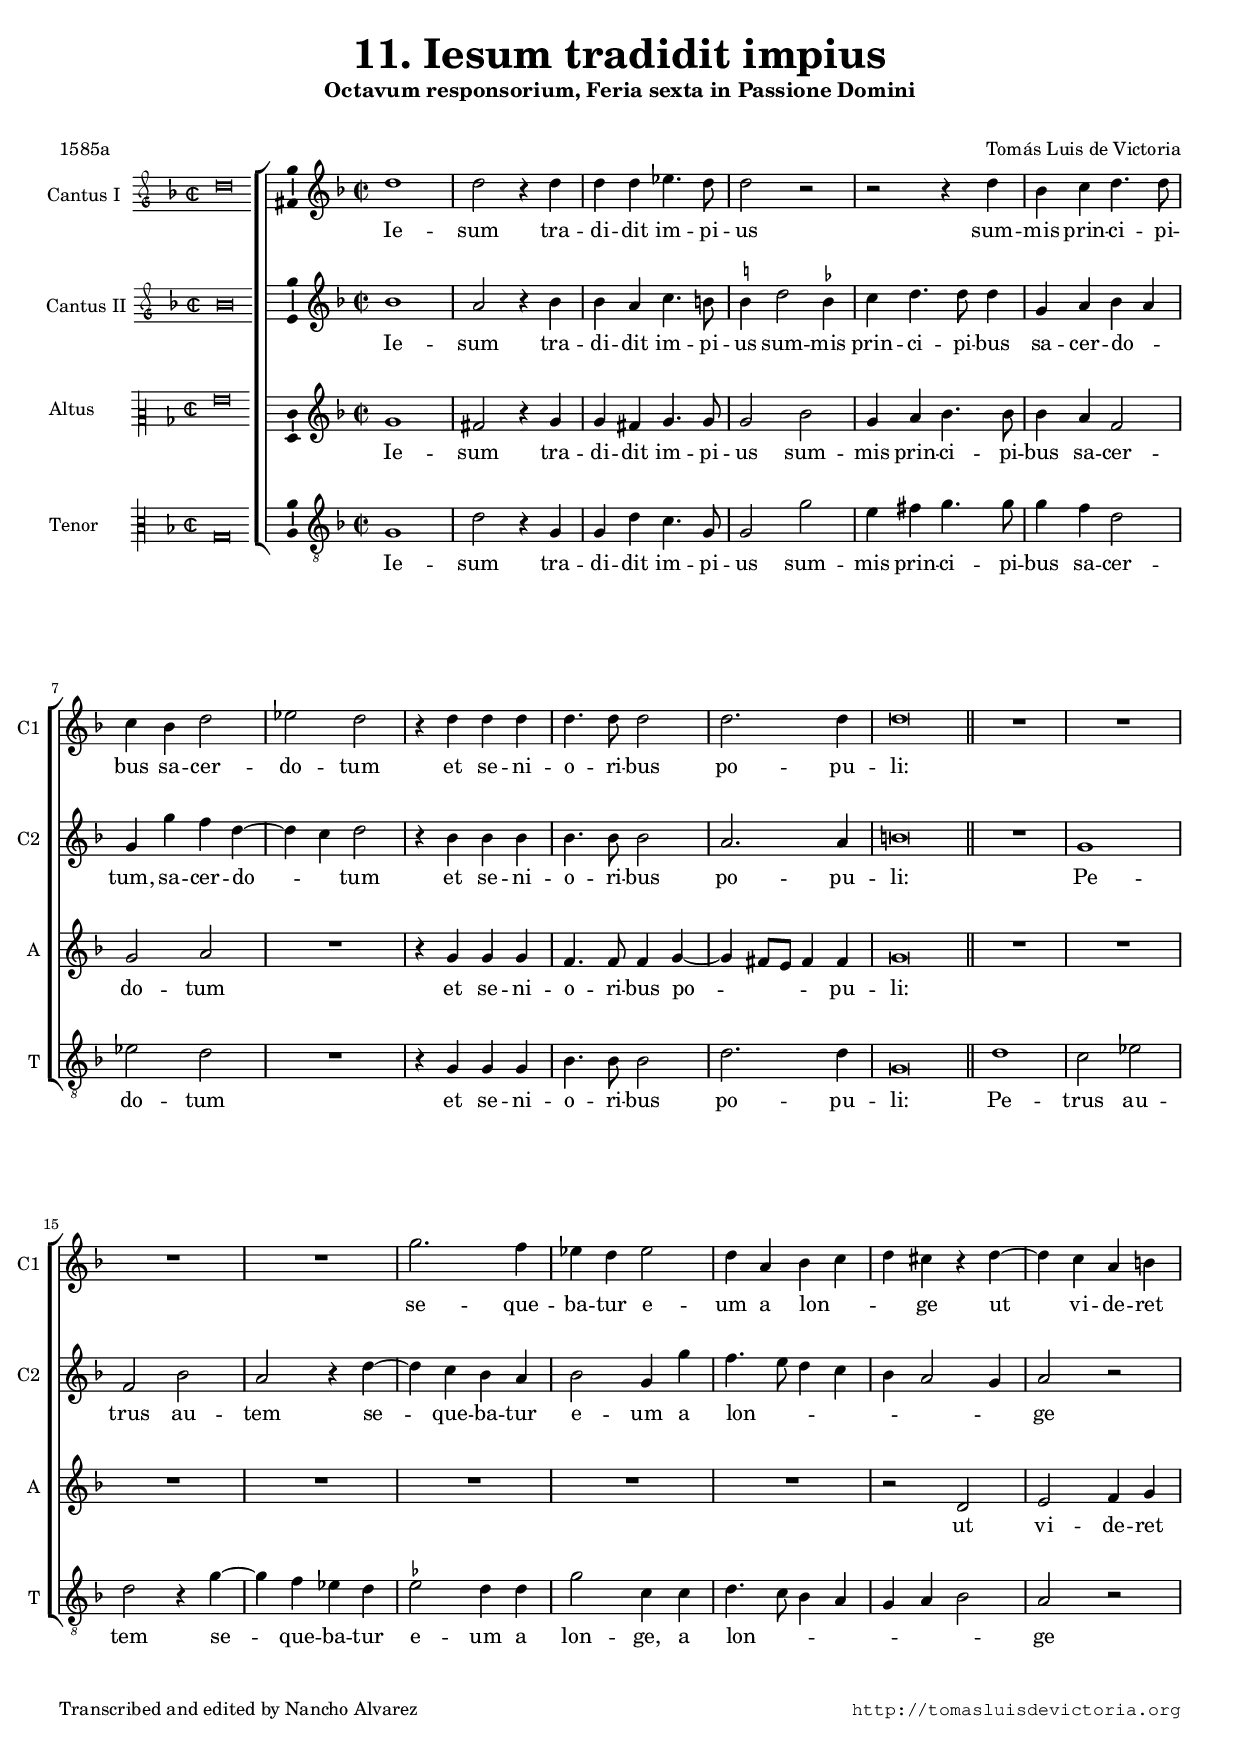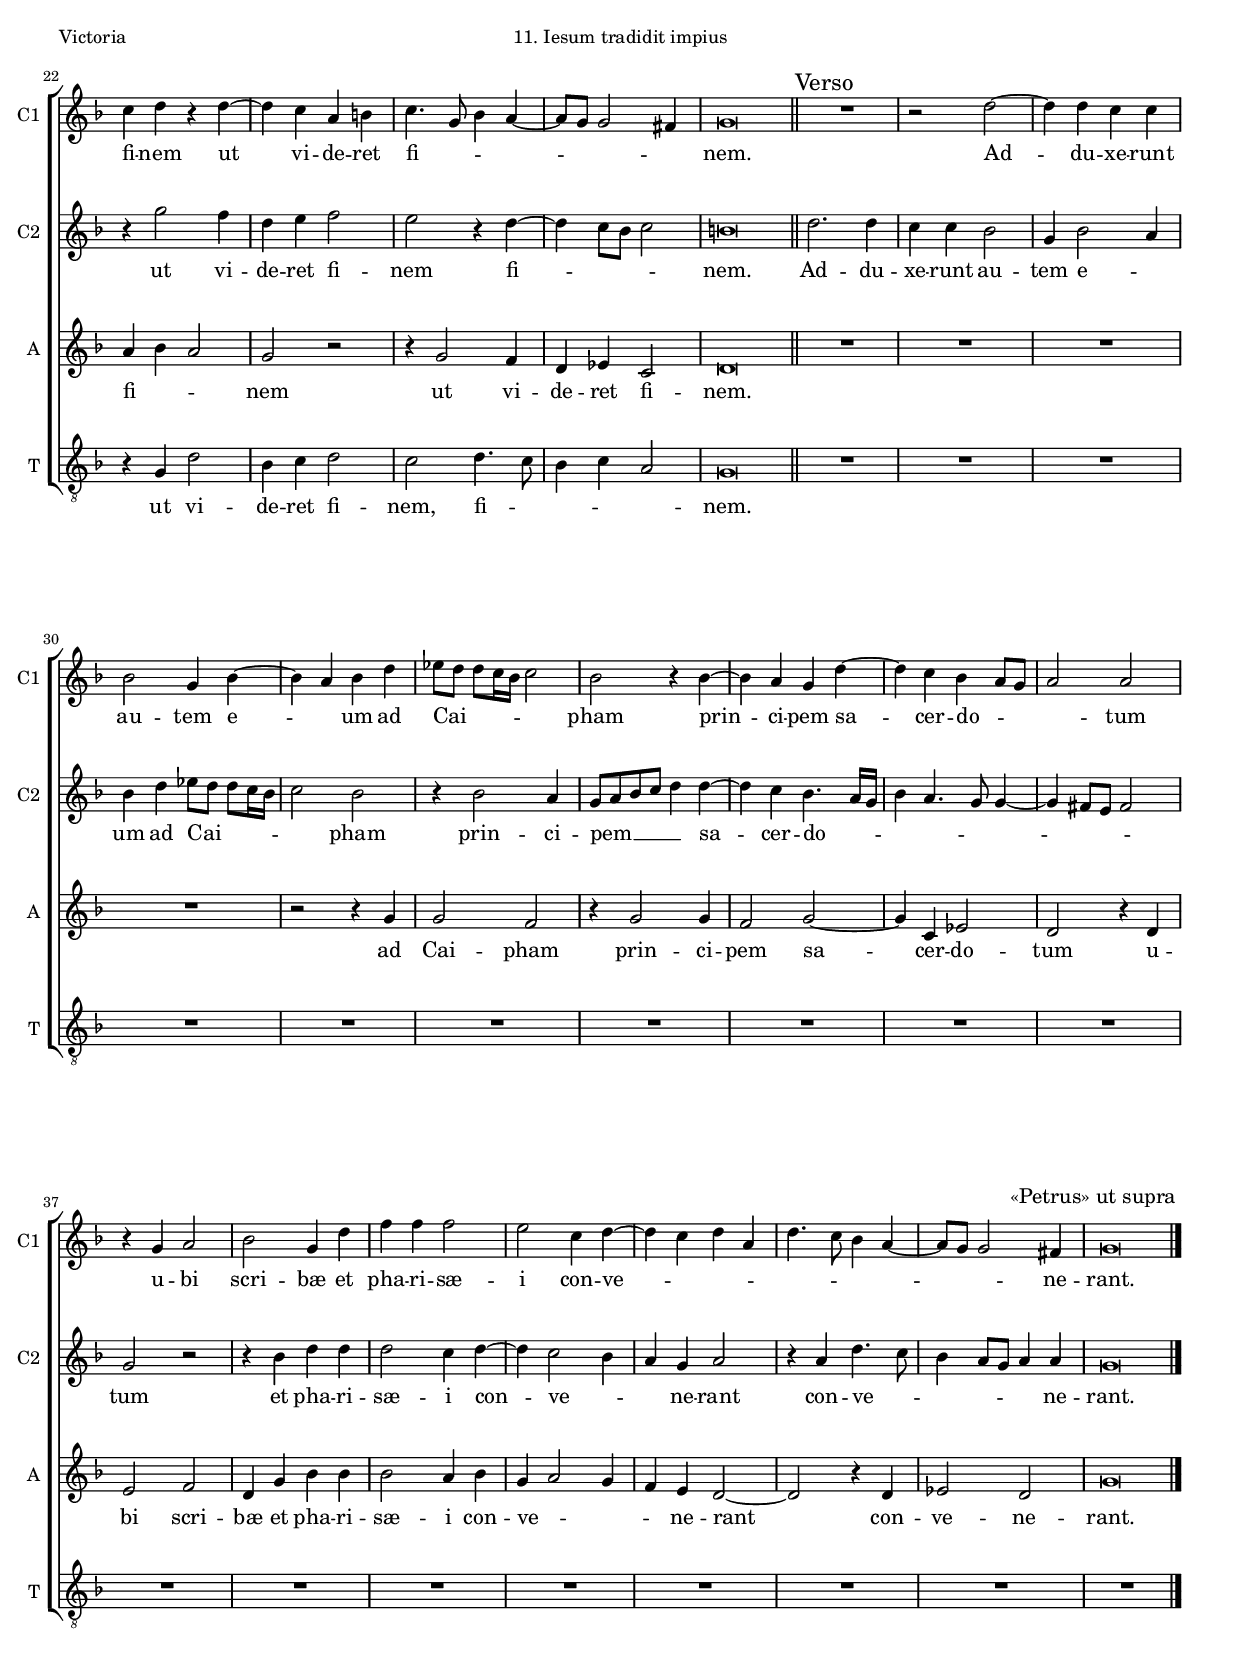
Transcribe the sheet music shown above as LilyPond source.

\version "2.18.0"

#(set-default-paper-size "a4")
#(set-global-staff-size 16)
#(ly:set-option 'point-and-click #f)
%mobile -s15.5 -i3.1 -m8 -ball

italicas=\override LyricText.font-shape = #'italic
rectas=\override LyricText.font-shape = #'upright
ss=\once \set suggestAccidentals = ##t
incipitwidth=20

htitle="11. Iesum tradidit impius"
hcomposer="Victoria"


\header {
	title=\markup{\fontsize #3 "11. Iesum tradidit impius" }
	subtitle=\markup{"Octavum responsorium, Feria sexta in Passione Domini"}
	subsubtitle=" "
	composer="Tomás Luis de Victoria"
        pdfauthor=\composer
	poet = "1585a"
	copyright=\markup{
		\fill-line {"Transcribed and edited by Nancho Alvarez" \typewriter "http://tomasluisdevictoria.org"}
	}
%	tagline=""
}

global={\key d \minor \time 2/2 \skip 1*12 \bar "||" 
        %tablet \break
				\skip 1*14 \bar "||"
				\skip 1*18 \bar "|." 
}


cantus={
	d''1 |
	d''2 r4 d'' |
	d'' d'' ees''4. d''8 |
	d''2 r |
%5
	r r4 d'' |
	bes' c'' d''4. d''8 |
	c''4 bes' d''2 |
	ees'' d'' |
	r4 d'' d'' d'' |
%10
	d''4. d''8 d''2 |
	d''2. d''4 |
	d''\breve*1/2 |
	s4*0 |
	R1
	R |
%15
	R |
	R |
	g''2. f''4 |
	ees'' d'' ees''2 |
	d''4 a' bes' c'' |
%20
	d'' cis'' r d'' ~ |
	d'' c'' a' b' |
	c'' d'' r d'' ~ |
	d'' c'' a' b' |
	c''4. g'8 bes'4 a' ~ |
%25
	a'8 g' g'2 fis'4 |
	g'\breve*1/2
	\override Score.RehearsalMark.self-alignment-X = #left
	\override Score.RehearsalMark.break-visibility = #end-of-line-invisible
	\mark \markup{"Verso"}
	R1 |
	r2 d'' ~ |
	d''4 d'' c'' c'' |
%30
	bes'2 g'4 bes' ~ |
	bes' a' bes' d'' |
	 ees''8[ d'']  d''[ c''16 bes'] c''2 |
	bes' r4 bes' ~ |
	bes' a' g' d'' ~ |
%35
	d'' c'' bes' a'8 g' |
	a'2 a' |
	r4 g' a'2 |
	bes' g'4 d'' |
	f'' f'' f''2 |
%40
	e'' c''4 d'' ~ |
	d'' c'' d'' a' |
	d''4. c''8 bes'4 a' ~ |
	a'8 g' g'2 fis'4 |
	g'\breve*1/2
	\override Score.RehearsalMark.self-alignment-X = #right
	\override Score.RehearsalMark.break-visibility = #begin-of-line-invisible
	\override Score.RehearsalMark.padding = #2.0
	\mark \markup{\smaller "«Petrus» ut supra"}
}

altus={
	bes'1 |
	a'2 r4 bes' |
	bes' a' c''4. b'8 |
	\ss b'4 d''2 \ss bes'4 |
%5
	c'' d''4. d''8 d''4 |
	g' a' bes' a' |
	g' g'' f'' d'' ~ |
	d'' c'' d''2 |
	r4 bes' bes' bes' |
%10
	bes'4. bes'8 bes'2 |
	a'2. a'4 |
	b'\breve*1/2 |
	R1 |
	g' |
%15
	f'2 bes' |
	a' r4 d'' ~ |
	d'' c'' bes' a' |
	bes'2 g'4 g'' |
	f''4. e''8 d''4 c'' |
%20
	bes' a'2 g'4 |
	a'2 r |
	r4 g''2 f''4 |
	d'' e'' f''2 |
	e'' r4 d'' ~ |
%25
	d'' c''8 bes' c''2 |
	b'\breve*1/2 |
	d''2. d''4 |
	c'' c'' bes'2 |
	g'4 bes'2 a'4 |
%30
	bes' d''  ees''8[ d'']  d''[ c''16 bes'] |
	c''2 bes' |
	r4 bes'2 a'4 |
	g'8 a' bes' c'' d''4 d'' ~ |
	d'' c'' bes'4. a'16 g' |
%35
	bes'4 a'4. g'8 g'4 ~ |
	g' fis'8 e' fis'2 | % fis'!
	g' r |
	r4 bes' d'' d'' |
	d''2 c''4 d'' ~ |
%40
	d'' c''2 bes'4 |
	a' g' a'2 |
	r4 a' d''4. c''8 |
	bes'4 a'8 g' a'4 a' |
	g'\breve*1/2
}

tenor={
	g'1 |
	fis'2 r4 g' |
	g' fis' g'4. g'8 |
	g'2 bes' |
%5
	g'4 a' bes'4. bes'8 |
	bes'4 a' f'2 |
	g' a' |
	R1 |
	r4 g' g' g' |
%10
	f'4. f'8 f'4 g' ~ |
	g' fis'8 e' fis'4 fis' | % fis'!
	g'\breve*1/2 |
	R1 |
	R |
%15
	R |
	R |
	R |
	R |
	R |
%20
	r2 d' |
	e' f'4 g' |
	a' bes' a'2 |
	g' r |
	r4 g'2 f'4 |
%25
	d' ees' c'2 |
	d'\breve*1/2 |
	R1 |
	R |
	R |
%30
	R |
	r2 r4 g' |
	g'2 f' |
	r4 g'2 g'4 |
	f'2 g' ~ |
%35
	g'4 c' ees'2 |
	d' r4 d' |
	e'2 f' |
	d'4 g' bes' bes' |
	bes'2 a'4 bes' |
%40
	g' a'2 g'4 |
	f' e' d'2 ~ |
	d' r4 d' |
	ees'2 d' |
	g'\breve*1/2
}

bassus={
	g1 |
	d'2 r4 g |
	g d' c'4. g8 |
	g2 g' |
%5
	e'4 fis' g'4. g'8 |
	g'4 f' d'2 |
	ees' d' |
	R1 |
	r4 g g g |
%10
	bes4. bes8 bes2 |
	d'2. d'4 |
	g\breve*1/2 |
	d'1 |
	c'2 ees' |
%15
	d' r4 g' ~ |
	g' f' ees' d' |
	\ss ees'2 d'4 d' |
	g'2 c'4 c' |
	d'4. c'8 bes4 a |
%20
	g a bes2 |
	a r |
	r4 g d'2 |
	bes4 c' d'2 |
	c' d'4. c'8 |
%25
	bes4 c' a2 |
	g\breve*1/2 |
	R1 |
	R |
	R |
%30
	R |
	R |
	R |
	R |
	R |
%35
	R |
	R |
	R |
	R |
	R |
%40
	R |
	R |
	R |
	R |
	R
}


textocantus=\lyricmode{
Ie -- sum tra -- di -- dit im -- pi -- us
sum -- mis prin -- ci -- pi -- bus sa -- cer -- do -- tum
et se -- ni -- o -- ri -- bus po -- pu -- li:
se -- que -- ba -- tur e -- um a lon -- _ _ ge
ut _ vi -- de -- ret fi -- nem
ut _ vi -- de -- ret fi -- _ _ _ _ _ _ _ nem.
Ad -- _ du -- xe -- runt au -- tem e -- _ _ um ad Cai -- _ _ _ _ _ pham
prin -- _ ci -- pem sa -- _ cer -- do -- _ _ _ tum
u -- bi scri -- bæ et pha -- ri -- sæ -- i
con -- ve -- _ _ _ _ _ _ _ _ _ _ _ ne -- rant.
}

textoaltus=\lyricmode{
Ie -- sum tra -- di -- dit im -- pi -- us
sum -- mis prin -- ci -- pi -- bus sa -- cer -- do -- _ tum,
sa -- cer -- do -- _ _ tum
et se -- ni -- o -- ri -- bus po -- pu -- li:
Pe -- trus au -- tem 
se -- _ que -- ba -- tur e -- um a lon -- _ _ _ _ _ _ ge
ut vi -- de -- ret fi -- nem
fi -- _ _ _ _ nem.
Ad -- du -- xe -- runt au -- tem e -- _ um ad Cai -- _ _ _ _ _ pham
prin -- ci -- pem __ _ _ _ _ sa -- _ cer -- do -- _ _ _ _ _ _ _ _ _ _ tum
et pha -- ri -- sæ -- i
con -- _ ve -- _ _ ne -- rant
con -- ve -- _ _ _ _ _ ne -- rant.
}

textotenor=\lyricmode{
Ie -- sum tra -- di -- dit im -- pi -- us
sum -- mis prin -- ci -- pi -- bus sa -- cer -- do -- tum
et se -- ni -- o -- ri -- bus po -- _ _ _ _ pu -- li:
ut vi -- de -- ret fi -- _ _ nem
ut vi -- de -- ret fi -- nem.
ad Cai -- pham
prin -- ci -- pem sa -- _ cer -- do --  tum
u -- bi scri -- bæ et pha -- ri -- sæ -- i
con -- ve -- _ _ _ ne -- rant _
con -- ve -- ne -- rant.
}

textobassus=\lyricmode{
Ie -- sum tra -- di -- dit im -- pi -- us
sum -- mis prin -- ci -- pi -- bus sa -- cer -- do -- tum
et se -- ni -- o -- ri -- bus po -- pu -- li:
Pe -- trus au -- tem 
se -- _ que -- ba -- tur e -- um a lon -- ge,
a lon -- _ _ _ _ _ _ ge
ut vi -- de -- ret fi -- nem,
fi -- _ _ _ _ nem.
}



incipitcantus=\markup{
	\score{
		{ 
		\set Staff.instrumentName="Cantus I  "
		\override NoteHead.style = #'neomensural
		\override Rest.style = #'neomensural
		\override Staff.TimeSignature.style = #'neomensural
		\cadenzaOn 
		\clef "petrucci-g"
		\key d \minor
		\time 2/2
		d''\breve
		} 
	\layout { line-width=\incipitwidth indent = 0 }
	}
}


incipitaltus=\markup{
	\score{
		{ 
		\set Staff.instrumentName="Cantus II "
		\override NoteHead.style = #'neomensural 
		\override Rest.style = #'neomensural
		\override Staff.TimeSignature.style = #'neomensural
		\cadenzaOn 
		\clef "petrucci-g"
		\key d \minor
		\time 2/2
		bes'\breve
		} 
	\layout { line-width=\incipitwidth indent = 0 }
	}
}


incipittenor=\markup{
	\score{
		{ 
		\set Staff.instrumentName="Altus       "
		\override NoteHead.style = #'neomensural 
		\override Rest.style = #'neomensural
		\override Staff.TimeSignature.style = #'neomensural
		\cadenzaOn 
		\clef "petrucci-c2"
		\key d \minor
		\time 2/2
		g'\breve
		} 
	\layout { line-width=\incipitwidth indent = 0 }
	}
}


incipitbassus=\markup{
	\score{
		{ 
		\set Staff.instrumentName="Tenor      "
		\override NoteHead.style = #'neomensural 
		\override Rest.style = #'neomensural
		\override Staff.TimeSignature.style = #'neomensural
		\cadenzaOn 
		\clef "petrucci-c3"
		\key d \minor
		\time 2/2
		g\breve
		} 
	\layout { line-width=\incipitwidth indent = 0 }
	}
}





\score {
\transpose c' c' {
\new ChoirStaff<<

	\new Staff <<\global
	\new Voice="v1" {
		\set Staff.instrumentName=\incipitcantus
		\set Staff.shortInstrumentName="C1 "
		\clef "treble"
		\cantus }
	\new Lyrics \lyricsto "v1" {\textocantus }
	>>

	
	\new Staff << \global
	\new Voice="v2" {
		\set Staff.instrumentName=\incipitaltus
		\set Staff.shortInstrumentName="C2 "
		\clef "treble" 
		\altus}
	\new Lyrics \lyricsto "v2" {\textoaltus }
	>>

	
	\new Staff <<\global
	\new Voice="v3" {
		\set Staff.instrumentName=\incipittenor
		\set Staff.shortInstrumentName="A "
		\clef "treble"
		\tenor }
	\new Lyrics \lyricsto "v3" {\textotenor }
	>>
	

	\new Staff <<\global
	\new Voice="v4" {
		\set Staff.instrumentName=\incipitbassus
		\set Staff.shortInstrumentName="T "
		\clef "G_8" 
		\bassus }
	\new Lyrics \lyricsto "v4" {\textobassus}
	>>
	
>>
}%transpose

\layout{ 
	\context {\Score \override BarNumber.padding = #2 }
	\context {\Lyrics
		    \override LyricText.font-size = #1.5 
		    \override LyricHyphen.minimum-distance = #0.33
	}
	\context {\Voice melismaBusyProperties = #'() }
      %\context { \Staff \RemoveEmptyStaves }
	\context {\Staff \consists Ambitus_engraver 
			\override LigatureBracket.padding = #1
			\override VerticalAxisGroup.staff-staff-spacing =
			#'((basic-distance . 11) (minimum-distance . 0) (padding . 1))
	}
}

%\midi {}

}

\paper{
	evenHeaderMarkup=\markup  \fill-line { \hcomposer \htitle #" " } %notablet
	%tablet evenHeaderMarkup=\markup  \fill-line { \fromproperty #'page:page-number-string \htitle \hcomposer }
	%tablet oddHeaderMarkup= \markup  \fill-line { \on-the-fly #not-first-page \hcomposer \on-the-fly #not-first-page \htitle \on-the-fly #not-first-page \fromproperty #'page:page-number-string }
	%system-count=7
	%page-count=1
	ragged-last-bottom = ##f
	indent=3.5\cm
	system-system-spacing =
	#'((basic-distance . 20) (minimum-distance . 0) (padding . 5))
	top-system-spacing = % header
	#'((basic-distance . 8) (minimum-distance . 0) (padding . 0))
	last-bottom-spacing = % footer
	#'((basic-distance . 12) (minimum-distance . 0) (padding . 0))
	%top-markup-spacing #'basic-distance = 0
	%markup-system-spacing #'basic-distance = 20
}
